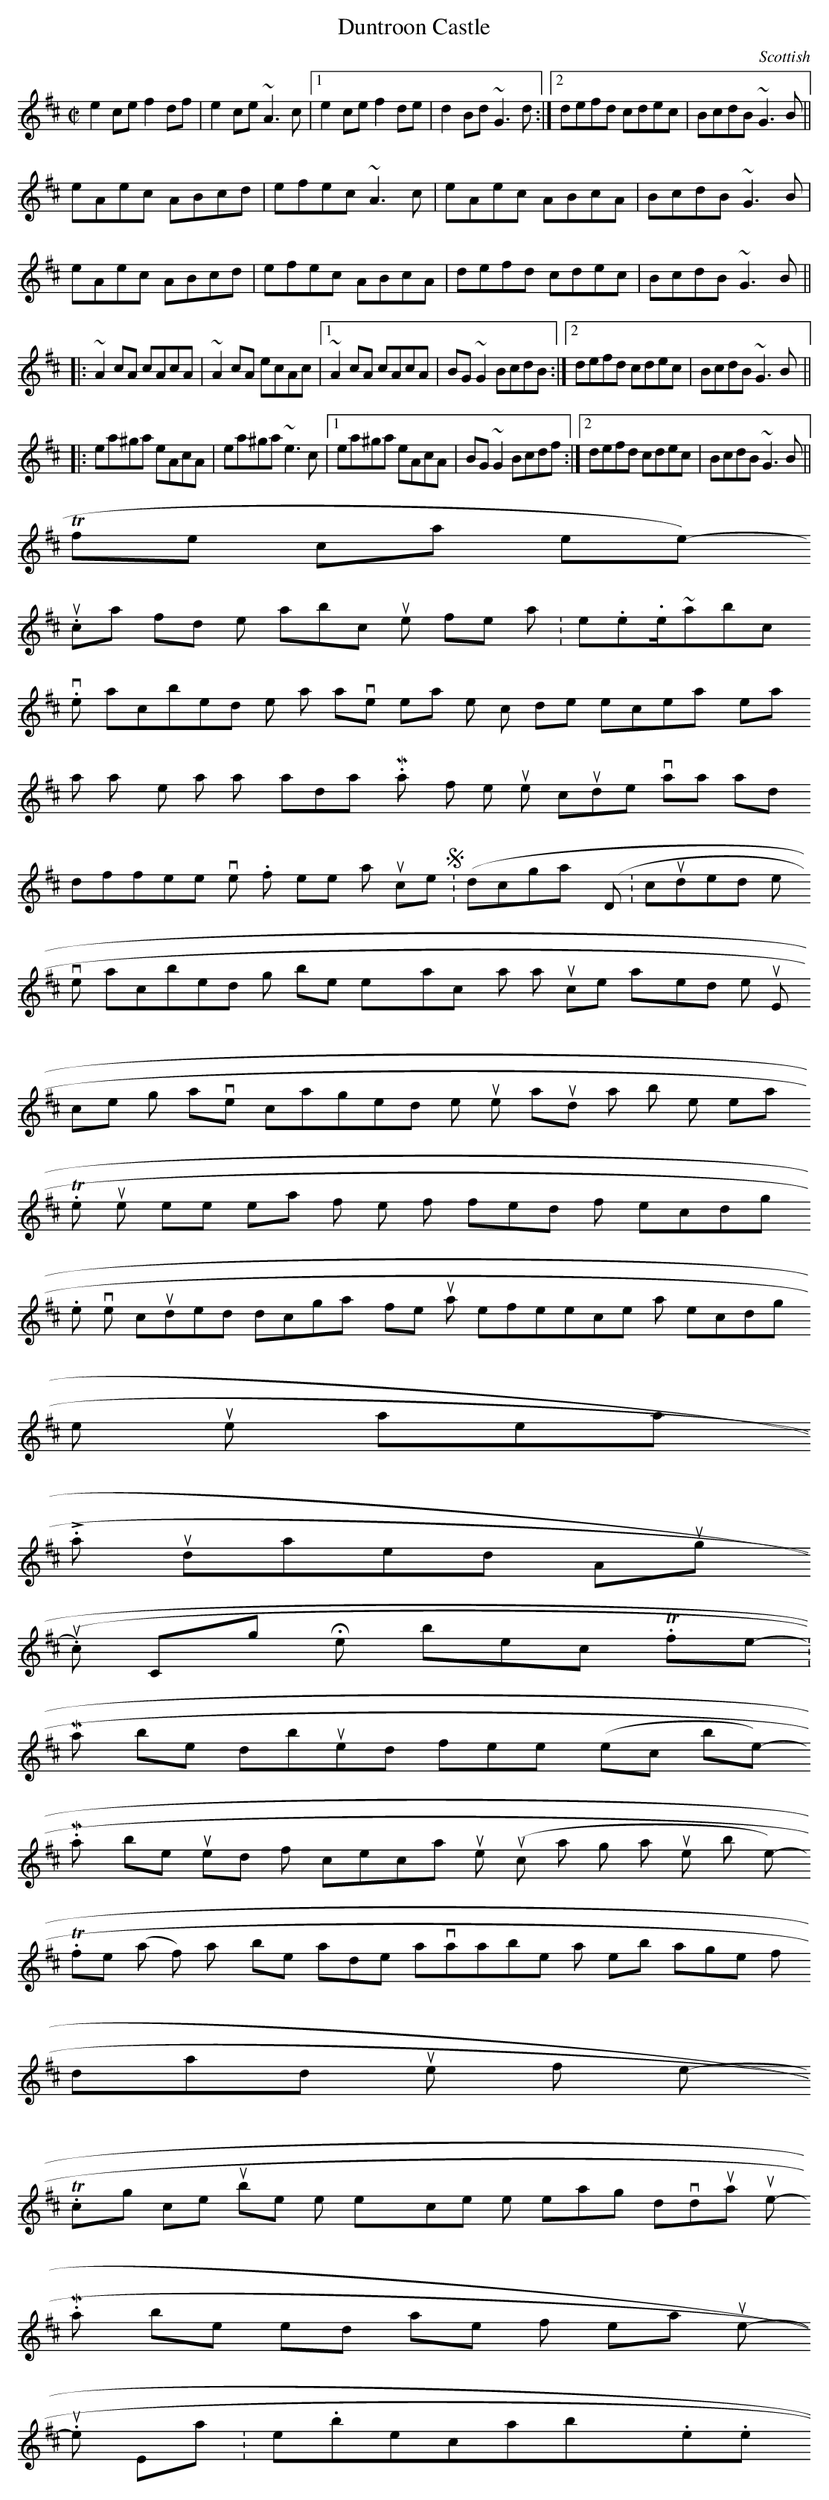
X:1
T:Duntroon Castle
O:Scottish
M:C|
K:Amix
e2ce f2df|e2ce ~A3c|1 e2ce f2de|d2Bd ~G3d:|2 defd cdec|BcdB ~G3B||
eAec ABcd|efec ~A3c|eAec ABcA|BcdB ~G3B|
eAec ABcd|efec ABcA|defd cdec|BcdB ~G3B||
|:~A2cA cAcA|~A2cA ecAc|1 ~A2cA cAcA|BG~G2 BcdB:|2 defd cdec|BcdB ~G3B||
|:ea^ga eAcA|ea^ga ~e3c|1 ea^ga eAcA|BG~G2 Bcdf:|2 defd cdec|BcdB ~G3B||
This file contains 100 reels (#601 - #700).
You can find more abc tune files at http://home1.swipnet.se/~w-11382/abc.htm
I've transcribed them as I have learnt them, which does not necessarily mean
that I play them that way nowadays. Many of the tunes include variations and
different versions. If there is a source (S:) or discography (D:) included the
version transcribed might still not be exactly as that source played the tune,
since I might have changed the tune around a bit when I learnt it.
The tunes were learnt from sessions, from friends or from recordings.
When I've included discography, it's often just a reference to what recordings
the tune appears on.
Last updated 25 August 1998.
(c) Copyright 1997-1998 Henrik Norbeck. This file:
- May be distributed freely (with restrictions below).
- May not be used for commercial purposes (such as printing a tune book to sell).
- This file (or parts of it) may not be made available on a web page for
download without permission from me.
- This copyright notice must be kept, except when e-mailing individual tunes.
- May be printed on paper for personal use.
- Questions? E-mail: henrik.norbeck@mailbox.swipnet.se
